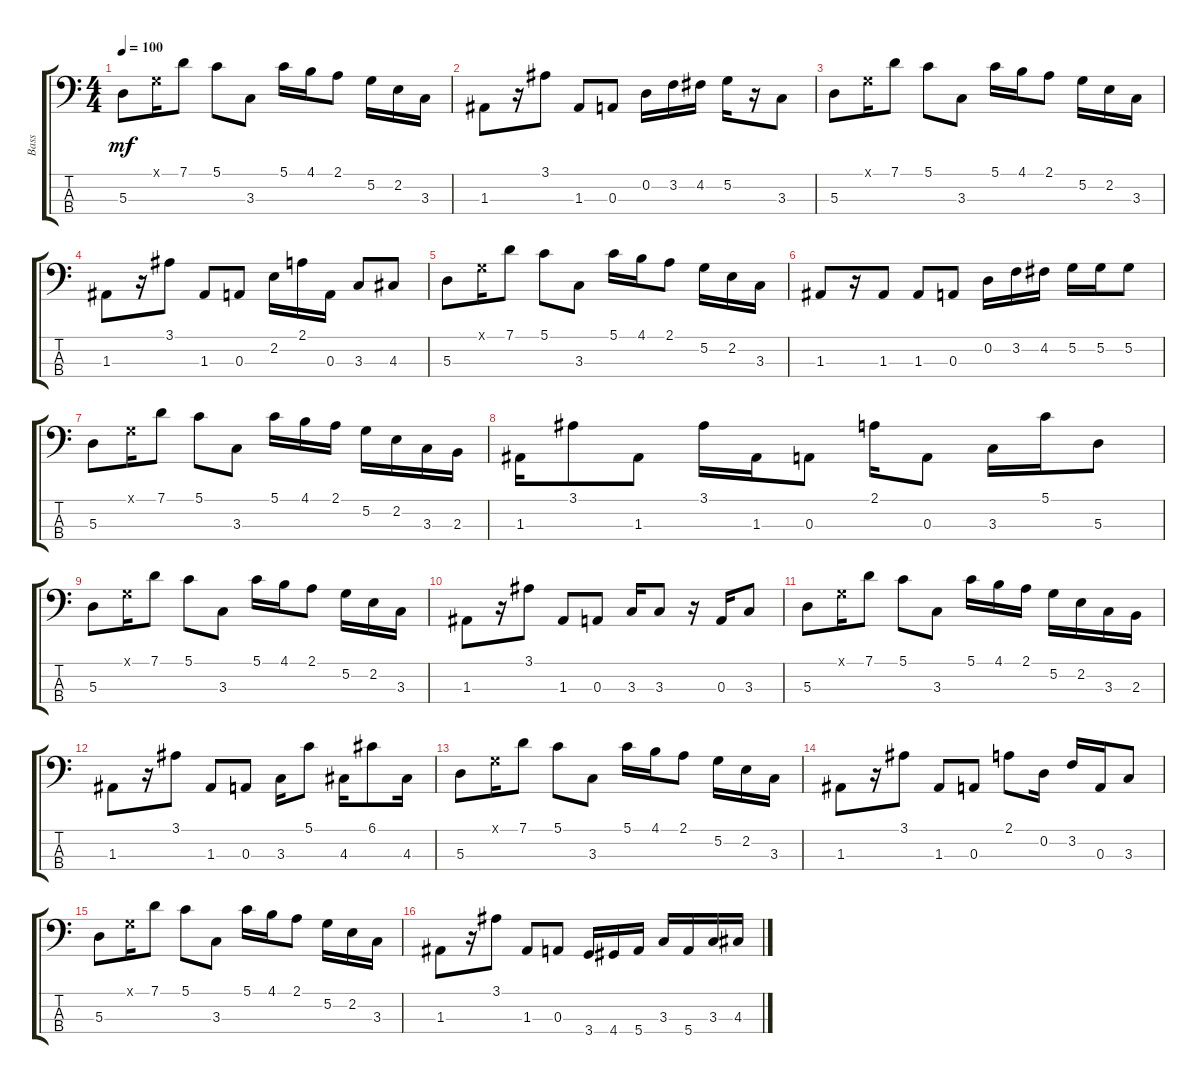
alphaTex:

\track ("Bass" "Bass") {instrument electricbassfinger}
\staff {score tabs}
\tuning (G2 D2 A1 E1) {hide}
\ts (4 4)
\tempo 100
\clef f4
\ks c
5.3.8{dy mf} 0.1{x}.16 7.1.8 5.1.8 3.3.8 5.1.16 4.1.16 2.1.8 5.2.16 2.2.16 3.3.16 |
1.3.8 r.16 3.1.8 1.3.8 0.3.8 0.2.16 3.2.16 4.2.16 5.2.16 r.16 3.3.8 |
5.3.8 0.1{x}.16 7.1.8 5.1.8 3.3.8 5.1.16 4.1.16 2.1.8 5.2.16 2.2.16 3.3.16 |
1.3.8 r.16 3.1.8 1.3.8 0.3.8 2.2.16 2.1.16 0.3.16 3.3.8 4.3.8 |
5.3.8 0.1{x}.16 7.1.8 5.1.8 3.3.8 5.1.16 4.1.16 2.1.8 5.2.16 2.2.16 3.3.16 |
1.3.8 r.16 1.3.8 1.3.8 0.3.8 0.2.16 3.2.16 4.2.16 5.2.16 5.2.16 5.2.8 |
5.3.8 0.1{x}.16 7.1.8 5.1.8 3.3.8 5.1.16 4.1.16 2.1.16 5.2.16 2.2.16 3.3.16 2.3.16 |
1.3.16 3.1.8 1.3.8 3.1.16 1.3.16 0.3.8 2.1.16 0.3.8 3.3.16 5.1.16 5.3.8 |
5.3.8 0.1{x}.16 7.1.8 5.1.8 3.3.8 5.1.16 4.1.16 2.1.8 5.2.16 2.2.16 3.3.16 |
1.3.8 r.16 3.1.8 1.3.8 0.3.8 3.3.16 3.3.8 r.16 0.3.16 3.3.8 |
5.3.8 0.1{x}.16 7.1.8 5.1.8 3.3.8 5.1.16 4.1.16 2.1.16 5.2.16 2.2.16 3.3.16 2.3.16 |
1.3.8 r.16 3.1.8 1.3.8 0.3.8 3.3.16 5.1.8 4.3.16 6.1.8 4.3.16 |
5.3.8 0.1{x}.16 7.1.8 5.1.8 3.3.8 5.1.16 4.1.16 2.1.8 5.2.16 2.2.16 3.3.16 |
1.3.8 r.16 3.1.8 1.3.8 0.3.8 2.1.8 0.2.16 3.2.16 0.3.16 3.3.8 |
5.3.8 0.1{x}.16 7.1.8 5.1.8 3.3.8 5.1.16 4.1.16 2.1.8 5.2.16 2.2.16 3.3.16 |
1.3.8 r.16 3.1.8 1.3.8 0.3.8 3.4.16 4.4.16 5.4.16 3.3.16 5.4.16 3.3.16 4.3.16
